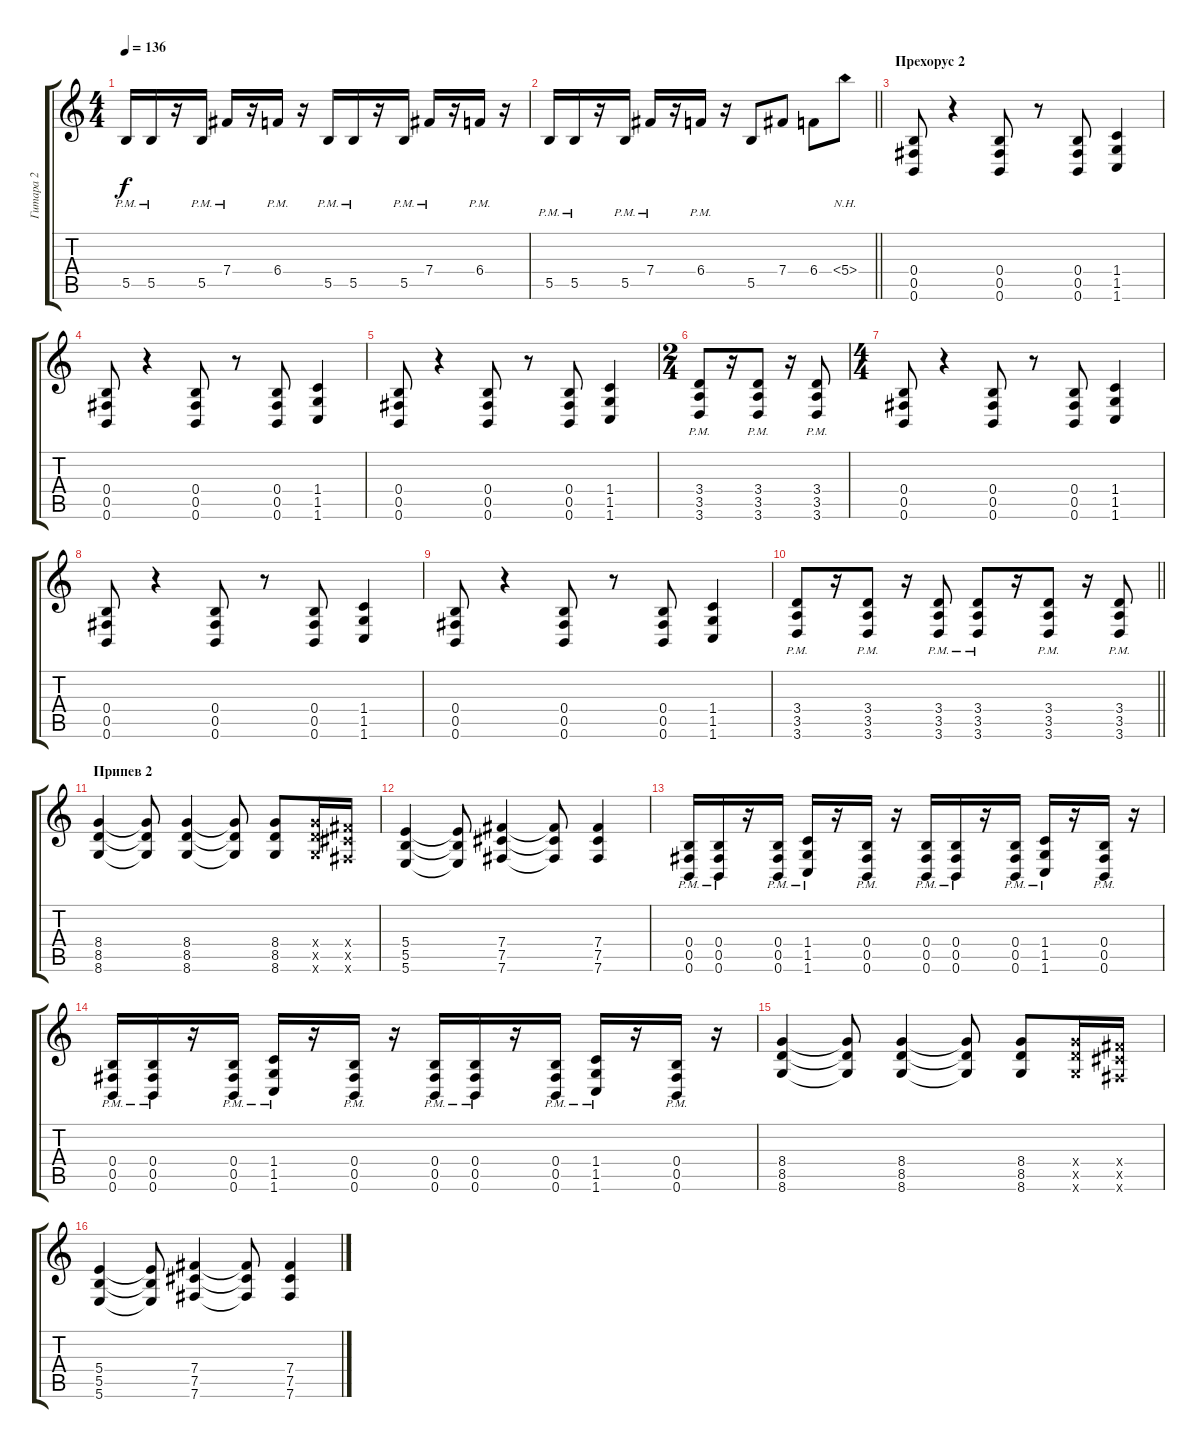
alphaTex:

\track ("Гитара 2" "Гитара 2") {instrument distortionguitar}
\staff {score tabs}
\tuning (Db4 Ab3 E3 B2 Gb2 B1) {hide}
\ts (4 4)
\tempo 136
\clef g2
\ks c
5.5{pm}.16{dy f} 5.5{pm}.16 r.16 5.5{pm}.16 7.4{pm}.16 r.16 6.4{pm}.16 r.16 5.5{pm}.16 5.5{pm}.16 r.16 5.5{pm}.16 7.4{pm}.16 r.16 6.4{pm}.16 r.16 |
\barLineRight lightlight
5.5{pm}.16 5.5{pm}.16 r.16 5.5{pm}.16 7.4{pm}.16 r.16 6.4{pm}.16 r.16 5.5.8 7.4.8 6.4.8 5.4{nh}.8 |
\section ("" "Прехорус 2")
(0.4 0.5 0.6).8 r.4 (0.4 0.5 0.6).8 r.8 (0.4 0.5 0.6).8 (1.4 1.5 1.6).4 |
(0.4 0.5 0.6).8 r.4 (0.4 0.5 0.6).8 r.8 (0.4 0.5 0.6).8 (1.4 1.5 1.6).4 |
(0.4 0.5 0.6).8 r.4 (0.4 0.5 0.6).8 r.8 (0.4 0.5 0.6).8 (1.4 1.5 1.6).4 |
\ts (2 4)
(3.4{pm} 3.5{pm} 3.6{pm}).8 r.16 (3.4{pm} 3.5{pm} 3.6{pm}).8 r.16 (3.4{pm} 3.5{pm} 3.6{pm}).8 |
\ts (4 4)
(0.4 0.5 0.6).8 r.4 (0.4 0.5 0.6).8 r.8 (0.4 0.5 0.6).8 (1.4 1.5 1.6).4 |
(0.4 0.5 0.6).8 r.4 (0.4 0.5 0.6).8 r.8 (0.4 0.5 0.6).8 (1.4 1.5 1.6).4 |
(0.4 0.5 0.6).8 r.4 (0.4 0.5 0.6).8 r.8 (0.4 0.5 0.6).8 (1.4 1.5 1.6).4 |
\barLineRight lightlight
(3.4{pm} 3.5{pm} 3.6{pm}).8 r.16 (3.4{pm} 3.5{pm} 3.6{pm}).8 r.16 (3.4{pm} 3.5{pm} 3.6{pm}).8 (3.4{pm} 3.5{pm} 3.6{pm}).8 r.16 (3.4{pm} 3.5{pm} 3.6{pm}).8 r.16 (3.4{pm} 3.5{pm} 3.6{pm}).8 |
\section ("" "Припев 2")
(8.4 8.5 8.6).4 (8.4{t} 8.5{t} 8.6{t}).8 (8.4 8.5 8.6).4 (8.4{t} 8.5{t} 8.6{t}).8 (8.4 8.5 8.6).8 (8.4{x} 8.5{x} 8.6{x}).16 (7.4{x} 7.5{x} 7.6{x}).16 |
(5.4 5.5 5.6).4 (5.4{t} 5.5{t} 5.6{t}).8 (7.4 7.5 7.6).4 (7.4{t} 7.5{t} 7.6{t}).8 (7.4 7.5 7.6).4 |
(0.4{pm} 0.5{pm} 0.6{pm}).16 (0.4{pm} 0.5{pm} 0.6{pm}).16 r.16 (0.4{pm} 0.5{pm} 0.6{pm}).16 (1.4{pm} 1.5{pm} 1.6{pm}).16 r.16 (0.4{pm} 0.5{pm} 0.6{pm}).16 r.16 (0.4{pm} 0.5{pm} 0.6{pm}).16 (0.4{pm} 0.5{pm} 0.6{pm}).16 r.16 (0.4{pm} 0.5{pm} 0.6{pm}).16 (1.4{pm} 1.5{pm} 1.6{pm}).16 r.16 (0.4{pm} 0.5{pm} 0.6{pm}).16 r.16 |
(0.4{pm} 0.5{pm} 0.6{pm}).16 (0.4{pm} 0.5{pm} 0.6{pm}).16 r.16 (0.4{pm} 0.5{pm} 0.6{pm}).16 (1.4{pm} 1.5{pm} 1.6{pm}).16 r.16 (0.4{pm} 0.5{pm} 0.6{pm}).16 r.16 (0.4{pm} 0.5{pm} 0.6{pm}).16 (0.4{pm} 0.5{pm} 0.6{pm}).16 r.16 (0.4{pm} 0.5{pm} 0.6{pm}).16 (1.4{pm} 1.5{pm} 1.6{pm}).16 r.16 (0.4{pm} 0.5{pm} 0.6{pm}).16 r.16 |
(8.4 8.5 8.6).4 (8.4{t} 8.5{t} 8.6{t}).8 (8.4 8.5 8.6).4 (8.4{t} 8.5{t} 8.6{t}).8 (8.4 8.5 8.6).8 (8.4{x} 8.5{x} 8.6{x}).16 (7.4{x} 7.5{x} 7.6{x}).16 |
(5.4 5.5 5.6).4 (5.4{t} 5.5{t} 5.6{t}).8 (7.4 7.5 7.6).4 (7.4{t} 7.5{t} 7.6{t}).8 (7.4 7.5 7.6).4
